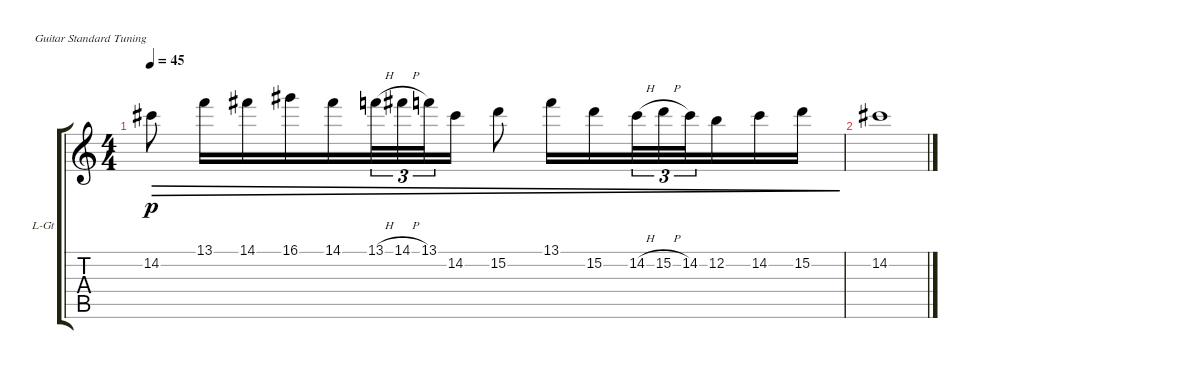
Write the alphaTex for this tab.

\defaultSystemsLayout 4
\bracketExtendMode groupsimilarinstruments
\firstSystemTrackNameOrientation horizontal
\otherSystemsTrackNameOrientation horizontal
\track ("Lead Guitar" "L-Gt") {instrument distortionguitar}
\staff {score tabs}
\tuning (E4 B3 G3 D3 A2 E2)
\ts (4 4)
\tempo 45
\clef g2
\ks c
14.2.8{dec dy p beam split} 13.1.16{dec beam merge} 14.1.16{dec beam merge} 16.1.16{dec beam merge} 14.1.16{dec beam merge} 13.1{h}.32{tu (3 2) dec beam merge} 14.1{h}.32{tu (3 2) dec beam merge} 13.1.32{tu (3 2) dec beam merge} 14.2.16{dec} 15.2.8{dec beam split} 13.1.16{dec beam merge} 15.2.16{dec beam merge} 14.2{h}.32{tu (3 2) dec beam merge} 15.2{h}.32{tu (3 2) dec beam merge} 14.2.32{tu (3 2) dec beam merge} 12.2.16{dec beam merge} 14.2.16{dec beam merge} 15.2.16{dec} |
14.2.1
